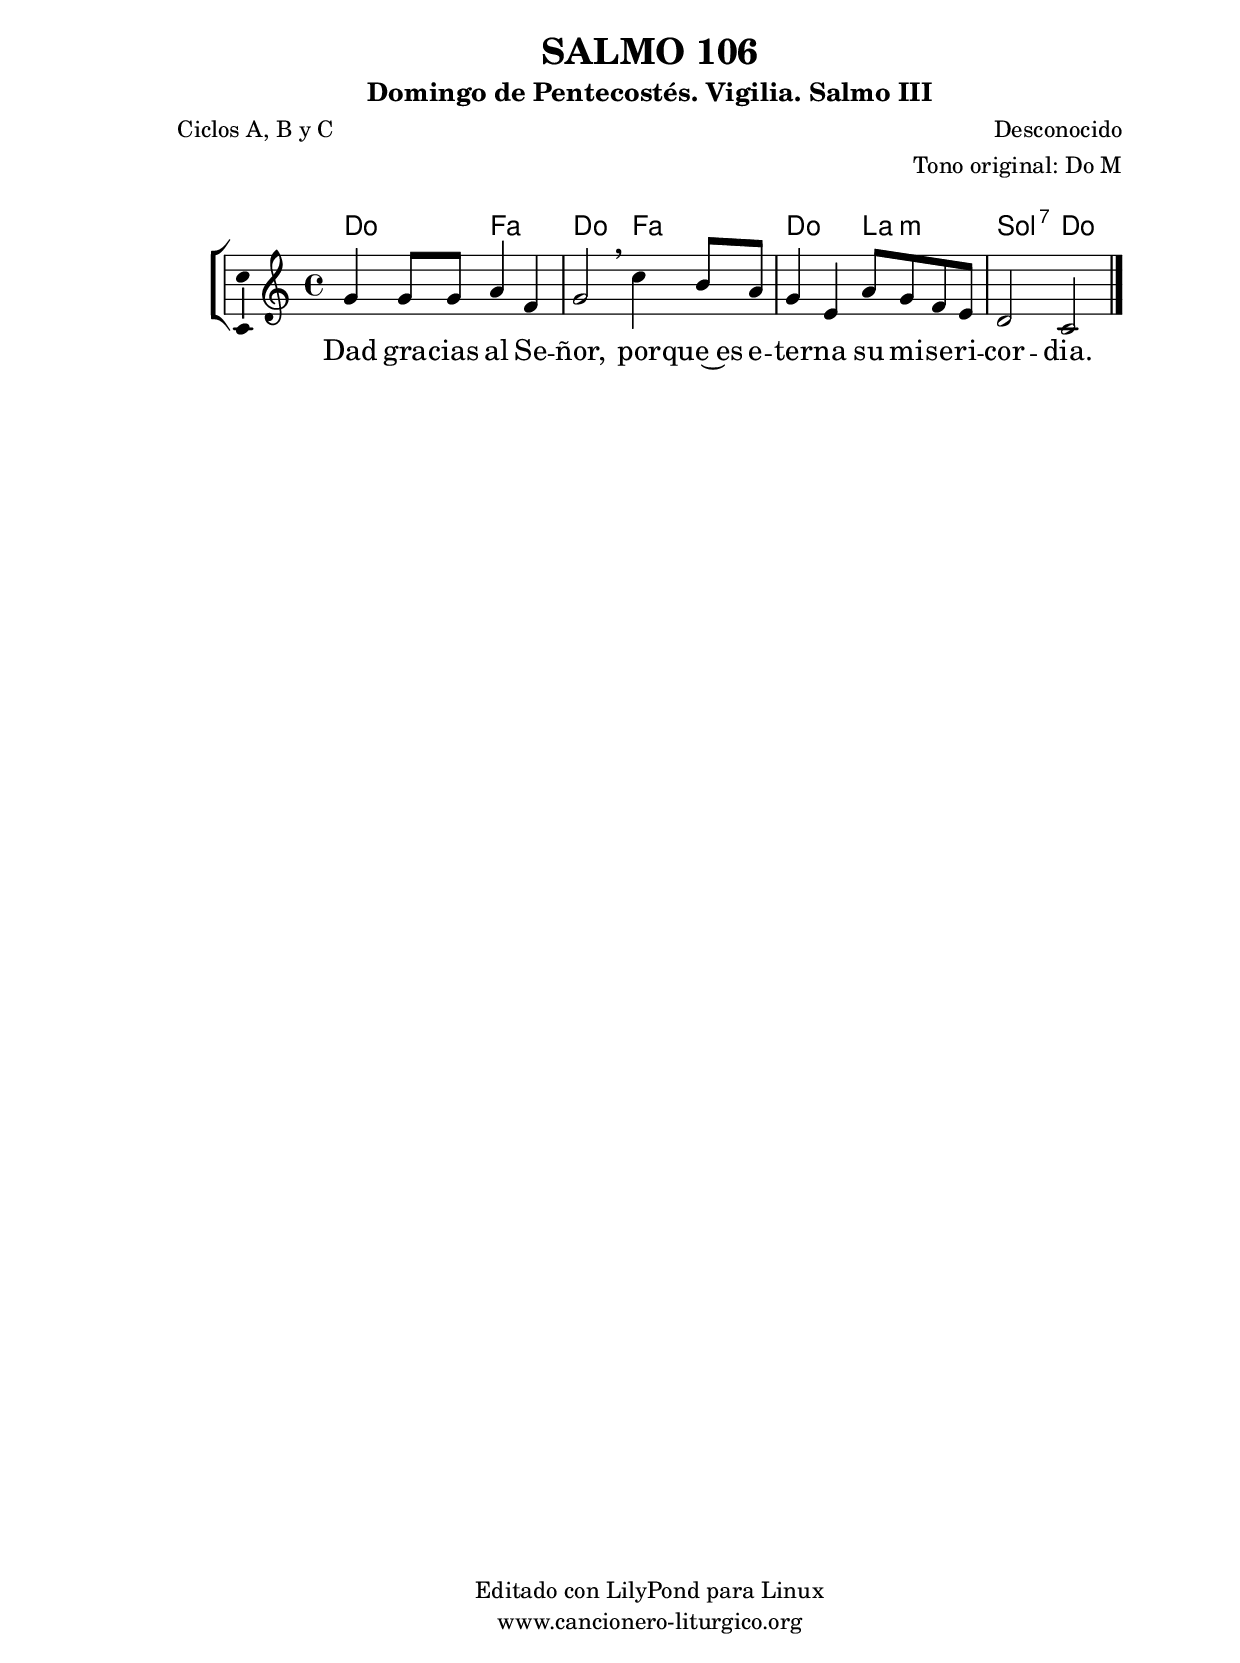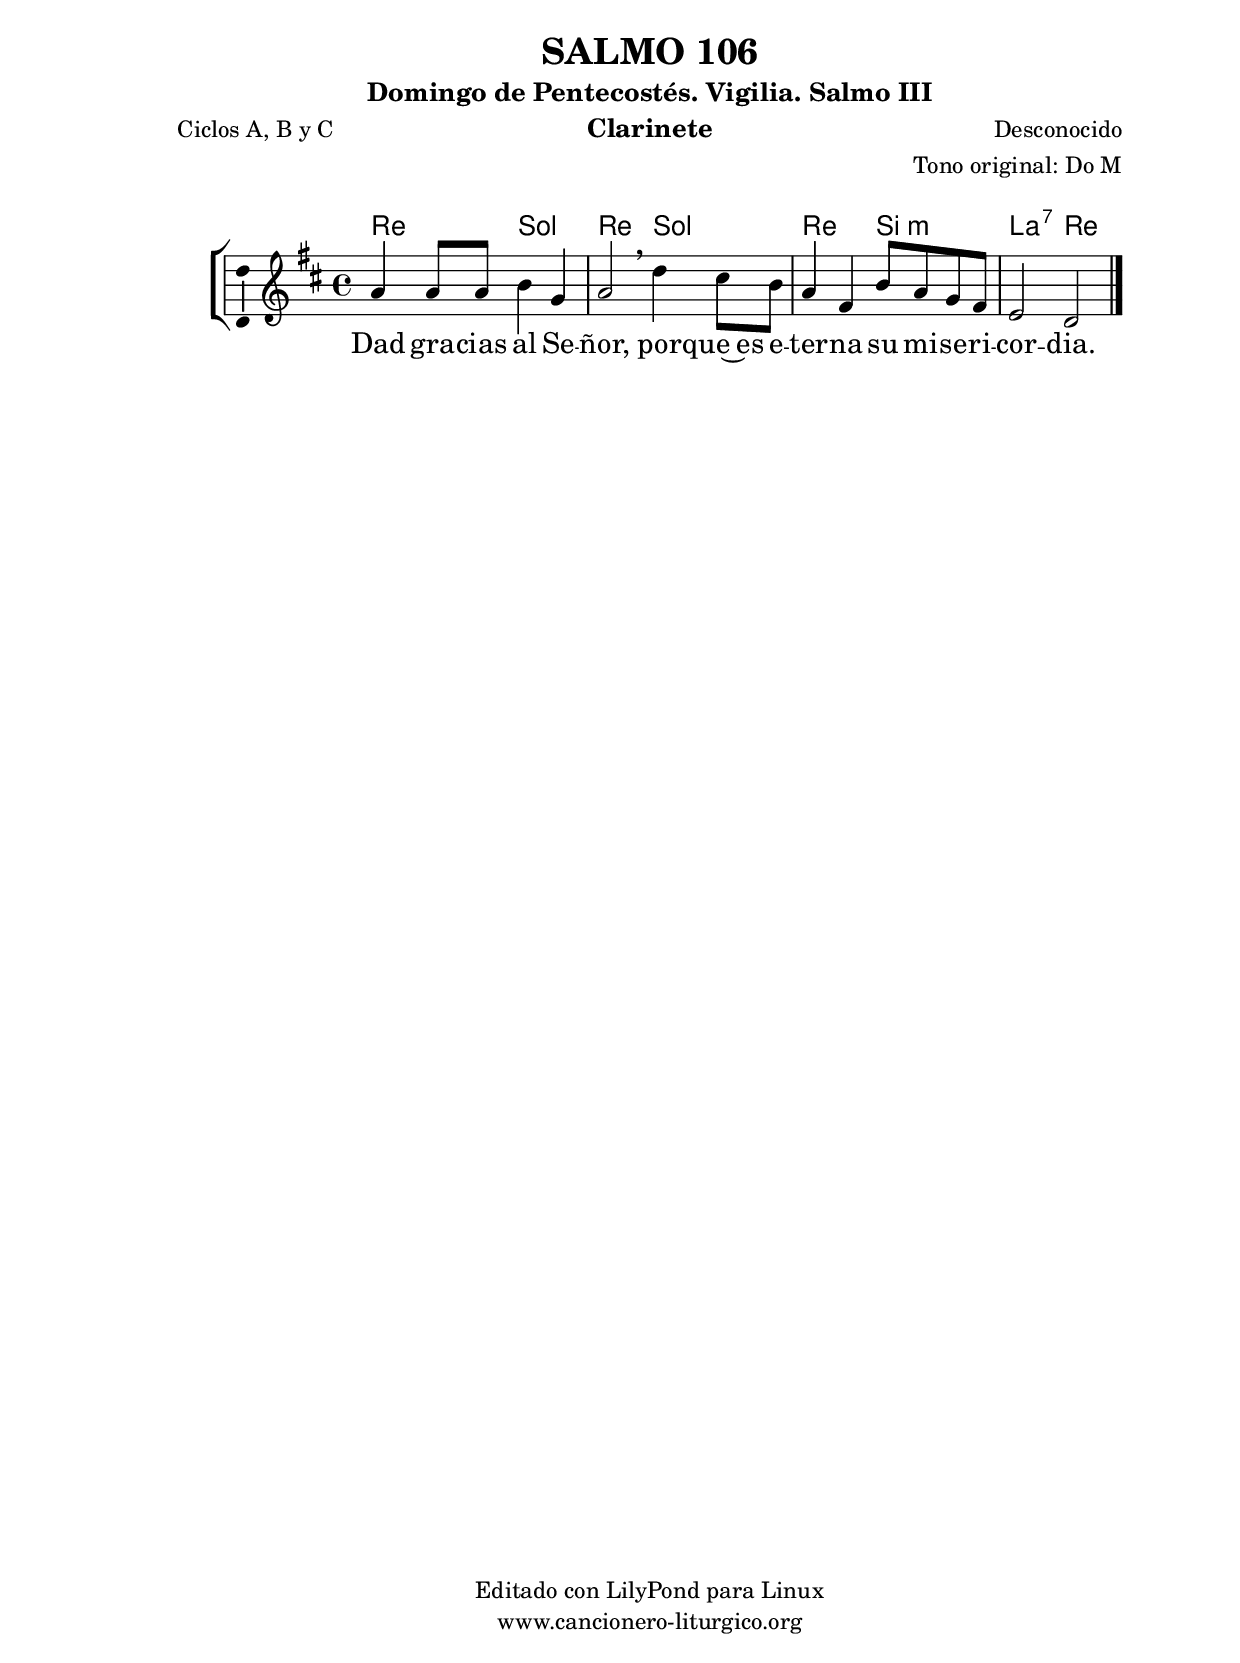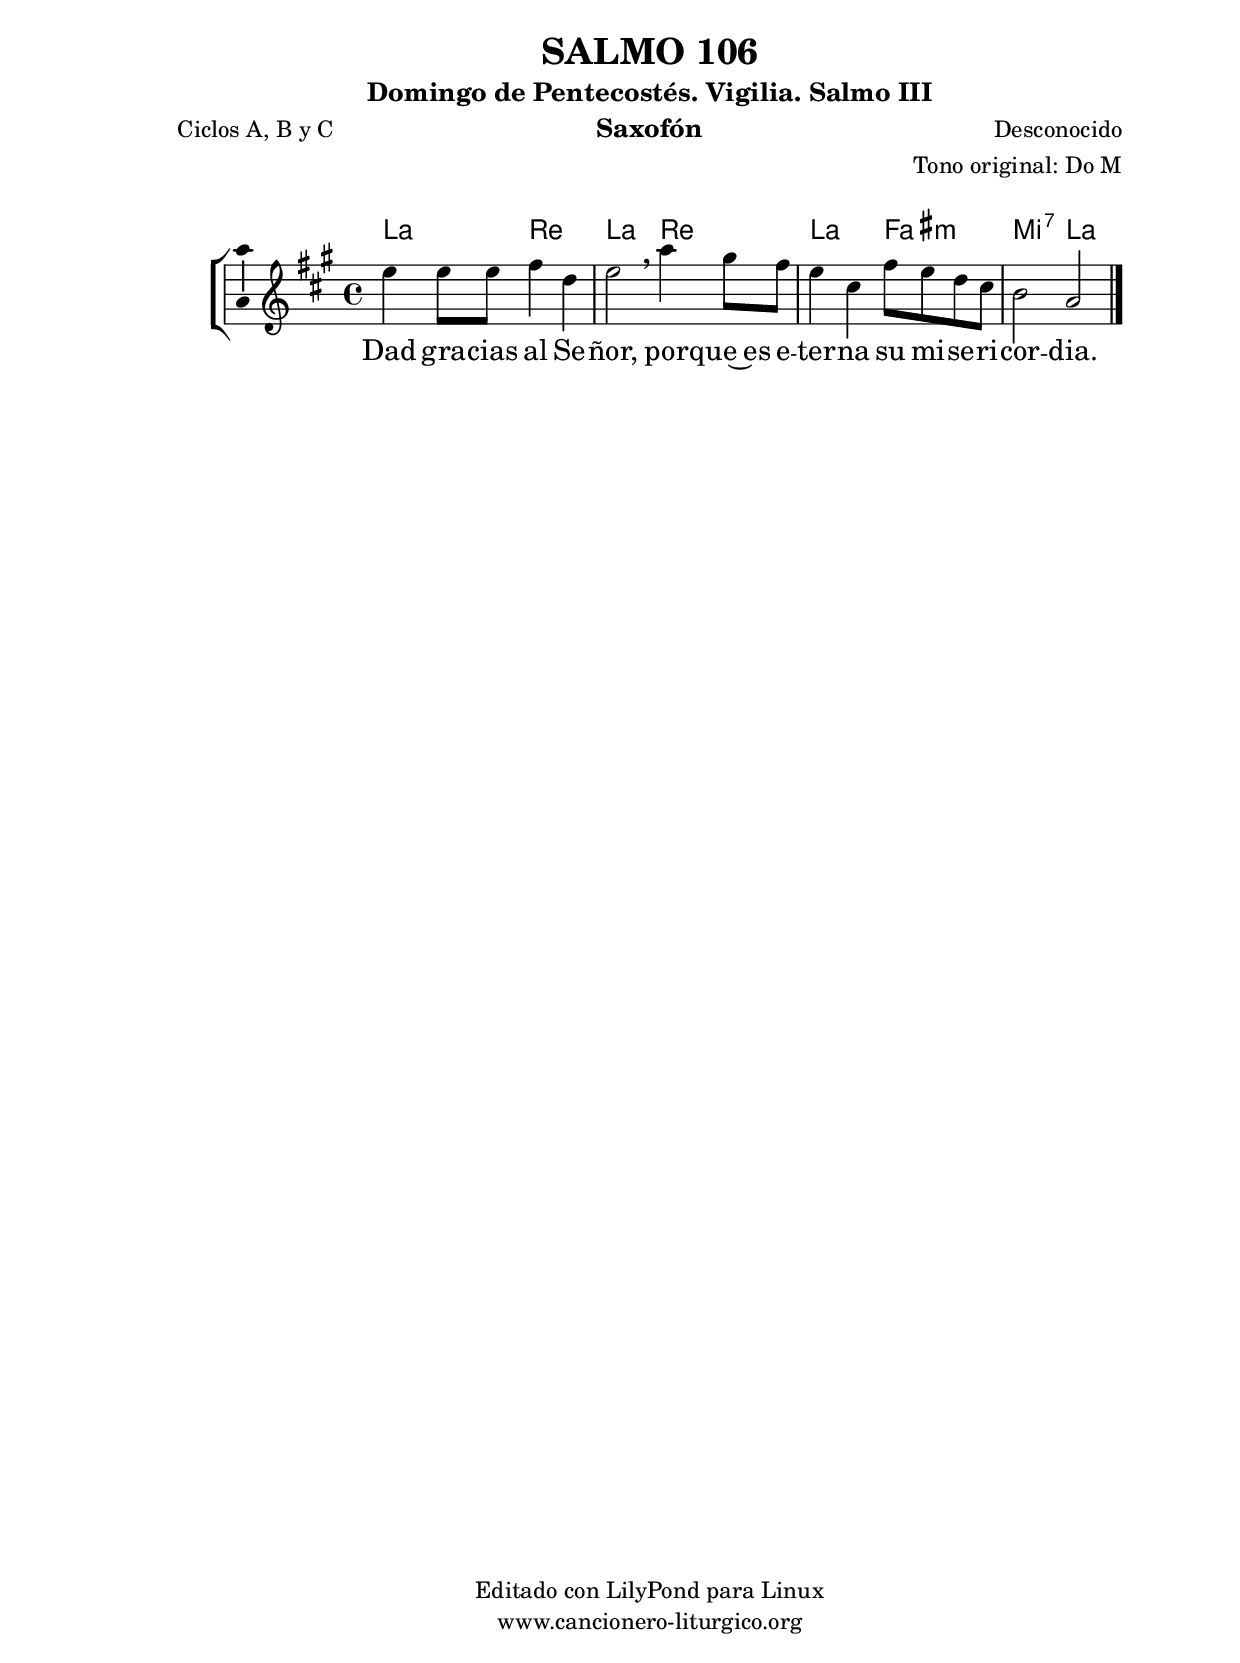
%
%para convertir .midi en .wav:
%timidity filename.midi -Ow -o finename.wav
%
%
%Para convertir de .wav a .mp3:
%lame -h -m j filename.wav
%
%
%para escuchar el midi:
%timidity nombrefichero.midi
%


%versión de lilypond para la que se ha escrito esta partitura:
\version "2.16.0"

	%Tamaño papel
	#(set-default-paper-size "a4")
	%Tamaño partitura
	#(set-global-staff-size 20)
	%No responde al pulsar sobre una nota
	#(ly:set-option 'point-and-click #f)

%parámetros del encabezamiento:
\header {
	title = "SALMO 106"
	subtitle = "Domingo de Pentecostés. Vigilia. Salmo III"
	composer = "Desconocido"
	poet = "Ciclos A, B y C"
	meter = ""
	arranger = "Tono original: Do M"
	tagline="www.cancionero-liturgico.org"
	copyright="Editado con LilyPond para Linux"
	}

%parámetros asociados al papel:
\paper  {
	oddHeaderMarkup = \markup {\fill-line { \on-the-fly #not-first-page \fromproperty #'header:title \on-the-fly #not-first-page \fromproperty #'header:composer }}
	evenHeaderMarkup = \markup {\fill-line { \fromproperty #'header:composer \fromproperty #'header:title }}
	#(set-paper-size "a4")
	print-page-number = ##f
	first-page-number = 1
	print-first-page-number = ##f
%	head-separation = 3.0 \cm
	top-margin = 2.0 \cm
	bottom-margin = 0.5\cm
%%%	bottom-margin = -1.0\cm
	left-margin = 3.0 \cm
	line-width = 16.0 \cm 
	indent = 8\mm
	interscoreline = 2.\mm
	between-system-space = 15\mm
%	para que las partituras no llenen la hoja:
	ragged-bottom = ##t
%	idem para la última hoja:
	ragged-last-bottom = ##f
%	para que las partituras llenen el ancho del papel:
	ragged-last = ##f
	after-title-space = 2.5 \cm
%page-count=1
%system-count=8

	%Flexible Vertical Spacing
%	markup-markup-spacing =
%	#'((basic-distance . 15) (minimum-distance . 15) (padding . 3))
	markup-system-spacing =
	#'((basic-distance . 15) (minimum-distance . 15) (padding . 3))
	system-system-spacing =
	#'((basic-distance . 15) (minimum-distance . 15) (padding . 3))
	score-system-spacing =
	#'((basic-distance . 15) (minimum-distance . 15) (padding . 5))
%	top-system-spacing = % header
%	#'((basic-distance . 8) (minimum-distance . 0) (padding . 3))
%	top-markup-spacing =
%	#'((basic-distance . 20) (minimum-distance . 20) (padding . 3))
	last-bottom-spacing = % footer
	#'((basic-distance . 5) (minimum-distance . 5) (padding . 3))
%	score-markup-spacing =
%	#'((basic-distance . 16) (minimum-distance . 13) (padding . 3))

	}


%parámetros que afectan a toda la partitura:
global =  {
	%clave de sol (G):
	\clef G
	%armadura:
%	\transpose a bes
	\key c \major
	\tempo 4=100
	\set Score.tempoHideNote = ##t
	}


acordes = {
	\italianChords
	\chordmode {
%	\transpose a bes
{

c2 f c f c a:m g:7 c

	}
	}
}


melodia = 
%	\transpose a bes
{
	\relative c''{
	\time 4/4

g4 g8 g a4 f
g2 \breathe c4 b8 a
g4 e a8 g f e
d2 c

	\bar "|."
	}
	}


texto = \lyricmode {
Dad gra -- cias al Se -- ñor,
por -- que~es e -- ter -- na su mi -- se -- ri -- cor -- dia.
	}


acordesStaff = \context ChordNames = acordesStaff <<
	\set chordChanges = ##t
	\acordes
	>>


vozStaff = \context Voice = vozStaff
\with {\consists "Ambitus_engraver"}
<<
%	\set Staff.instrumentName = ""
%	\set Staff.shortInstrumentName = ""
%	\set Staff.midiInstrument = #"clarinet"
%	\set Staff.midiInstrument = #"cello"
%	\set Staff.midiInstrument = #"flute"
	\set Staff.midiInstrument = #"electric guitar (jazz)"
%	\set Staff.midiInstrument = #"english horn"
%	\set Staff.midiInstrument = #"violin"
%	\set Staff.midiInstrument = #"glockenspiel"
	\set Staff.midiMinimumVolume = #0.7
	\set Staff.midiMaximumVolume = #0.9
	\global
	\melodia
	>>


textoStaff = \context Lyrics = textoStaff <<
	\lyricsto vozStaff \texto
	>>

\book {
	\score {
		\context ChoirStaff {
			\override StaffGroup.SystemStartBracket #'collapse-height = #1
			\override Score.SystemStartBar #'collapse-height = #1
			<<
			\acordesStaff
			\vozStaff
			\textoStaff
			>>
			}
		\layout {
	    		\context {
				\Lyrics
				\override LyricText #'font-size = #2
				}
	   		 \context {
				\Score
				%fontSize = #3
				\override StaffSymbol #'staff-space = #(magstep +3)
				%\override Beam #'thickness = #0.55
				%\override SpacingSpanner #'spacing-increment = #1.0
				%\override Slur #'height-limit = #1.5
				}
			}
		}
	\score {
		\unfoldRepeats
		\context ChoirStaff {
			<<
			\acordesStaff
			\vozStaff
			>>
			}
		\midi {
	  		\context {
	  			\Score
				tempoWholesPerMinute = #(ly:make-moment 70 4)
				}
			}
		}
	}

%Partitura para clarinete
#(define output-suffix "C")
\book {
	\header{
		instrument = "Clarinete"
		}
	\score {
		\context ChoirStaff {
			\override StaffGroup.SystemStartBracket #'collapse-height = #1
			\override Score.SystemStartBar #'collapse-height = #1
\transpose c d
			<<
			\acordesStaff
			\vozStaff
			\textoStaff
			>>
			}
		\layout {
	    		\context {
				\Lyrics
				\override LyricText #'font-size = #2
				}
	   		 \context {
				\Score
				%fontSize = #3
				\override StaffSymbol #'staff-space = #(magstep +3)
				%\override Beam #'thickness = #0.55
				%\override SpacingSpanner #'spacing-increment = #1.0
				%\override Slur #'height-limit = #1.5
				}
			}
		}
	}

%Partitura para saxofón
#(define output-suffix "S")
\book {
	\header{
		instrument = "Saxofón"
		}
	\score {
		\context ChoirStaff {
			\override StaffGroup.SystemStartBracket #'collapse-height = #1
			\override Score.SystemStartBar #'collapse-height = #1
\transpose c a
			<<
			\acordesStaff
			\vozStaff
			\textoStaff
			>>
			}
		\layout {
	    		\context {
				\Lyrics
				\override LyricText #'font-size = #2
				}
	   		 \context {
				\Score
				%fontSize = #3
				\override StaffSymbol #'staff-space = #(magstep +3)
				%\override Beam #'thickness = #0.55
				%\override SpacingSpanner #'spacing-increment = #1.0
				%\override Slur #'height-limit = #1.5
				}
			}
		}
	}

